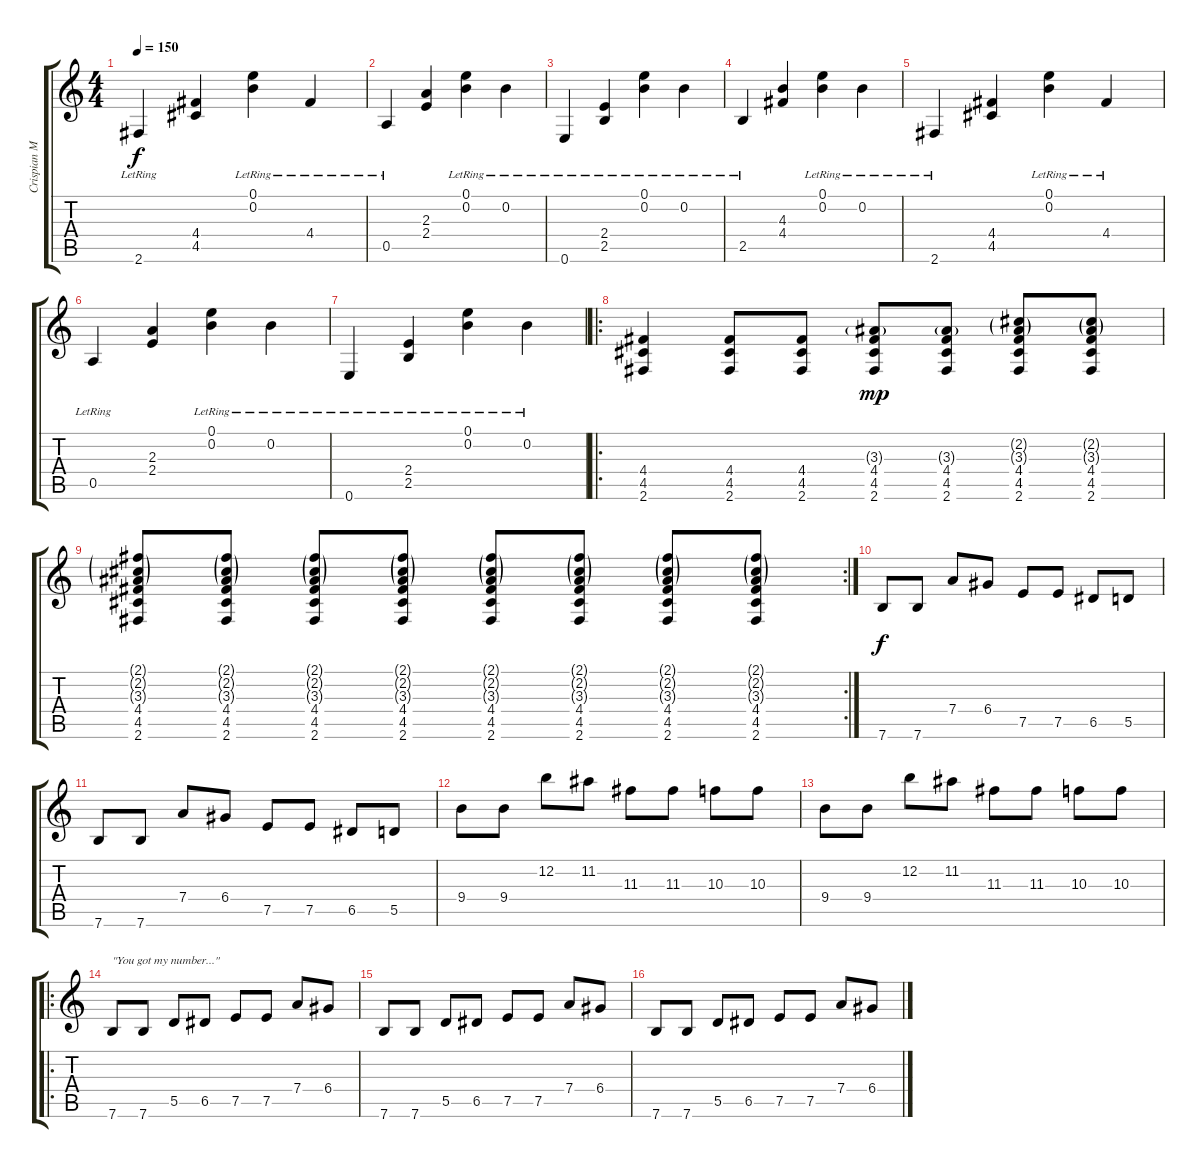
\track ("Crispian Mills (guitar)" "Crispian M") {instrument overdrivenguitar}
\staff {score tabs}
\tuning (E4 B3 G3 D3 A2 E2) {hide}
\ts (4 4)
\tempo 150
\clef g2
\ks c
2.6{lr}.4{dy f} (4.4 4.5).4 (0.1{lr} 0.2{lr}).4 4.4{lr}.4 |
0.5{lr}.4 (2.3 2.4).4 (0.1{lr} 0.2{lr}).4 0.2{lr}.4 |
0.6{lr}.4 (2.4{lr} 2.5{lr}).4 (0.1{lr} 0.2{lr}).4 0.2{lr}.4 |
2.5{lr}.4 (4.3 4.4).4 (0.1{lr} 0.2{lr}).4 0.2{lr}.4 |
2.6{lr}.4 (4.4 4.5).4 (0.1{lr} 0.2{lr}).4 4.4{lr}.4 |
0.5{lr}.4 (2.3 2.4).4 (0.1{lr} 0.2{lr}).4 0.2{lr}.4 |
0.6{lr}.4 (2.4{lr} 2.5{lr}).4 (0.1{lr} 0.2{lr}).4 0.2{lr}.4 |
\ro
(4.4 4.5 2.6).4 (4.4 4.5 2.6).8 (4.4 4.5 2.6).8 (3.3{g} 4.4 4.5 2.6).8{dy mp} (3.3{g} 4.4 4.5 2.6).8 (2.2{g} 3.3{g} 4.4 4.5 2.6).8 (2.2{g} 3.3{g} 4.4 4.5 2.6).8 |
\rc 2
(2.1{g} 2.2{g} 3.3{g} 4.4 4.5 2.6).8 (2.1{g} 2.2{g} 3.3{g} 4.4 4.5 2.6).8 (2.1{g} 2.2{g} 3.3{g} 4.4 4.5 2.6).8 (2.1{g} 2.2{g} 3.3{g} 4.4 4.5 2.6).8 (2.1{g} 2.2{g} 3.3{g} 4.4 4.5 2.6).8 (2.1{g} 2.2{g} 3.3{g} 4.4 4.5 2.6).8 (2.1{g} 2.2{g} 3.3{g} 4.4 4.5 2.6).8 (2.1{g} 2.2{g} 3.3{g} 4.4 4.5 2.6).8 |
7.6.8{dy f} 7.6.8 7.4.8 6.4.8 7.5.8 7.5.8 6.5.8 5.5.8 |
7.6.8 7.6.8 7.4.8 6.4.8 7.5.8 7.5.8 6.5.8 5.5.8 |
9.4.8 9.4.8 12.2.8 11.2.8 11.3.8 11.3.8 10.3.8 10.3.8 |
9.4.8 9.4.8 12.2.8 11.2.8 11.3.8 11.3.8 10.3.8 10.3.8 |
\ro
7.6.8{txt "\"You got my number...\""} 7.6.8 5.5.8 6.5.8 7.5.8 7.5.8 7.4.8 6.4.8 |
7.6.8 7.6.8 5.5.8 6.5.8 7.5.8 7.5.8 7.4.8 6.4.8 |
7.6.8 7.6.8 5.5.8 6.5.8 7.5.8 7.5.8 7.4.8 6.4.8
